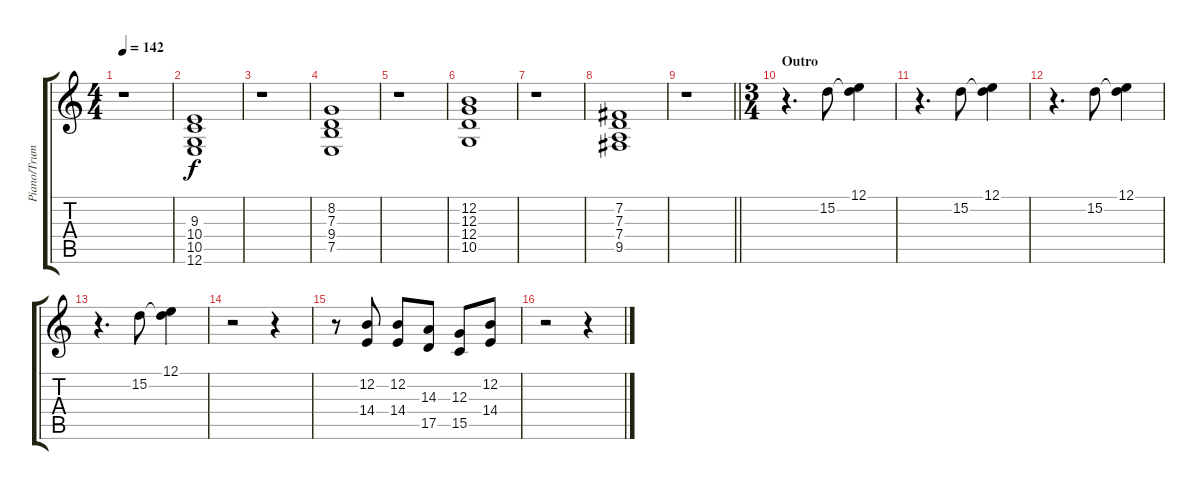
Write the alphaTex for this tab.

\track ("Piano/Trumpet" "Piano/Trum") {instrument acousticgrandpiano}
\staff {score tabs}
\tuning (E4 B3 G3 D3 A2 E2) {hide}
\ts (4 4)
\tempo 142
\clef g2
\ks c
r.1{dy f} |
(9.3 10.4 10.5 12.6).1 |
r.1 |
(8.2 7.3 9.4 7.5).1{instrument acousticgrandpiano} |
r.1 |
(12.2 12.3 12.4 10.5).1 |
r.1 |
(7.2 7.3 7.4 9.5).1 |
\barLineRight lightlight
r.1 |
\ts (3 4)
\section ("" "Outro")
r.4{d volume 9 balance 5 instrument acousticgrandpiano} 15.2.8 (12.1 15.2{t}).4 |
r.4{d} 15.2.8 (12.1 15.2{t}).4 |
r.4{d} 15.2.8 (12.1 15.2{t}).4 |
r.4{d} 15.2.8 (12.1 15.2{t}).4 |
r.2 r.4 |
r.8{balance 10} (12.2 14.4).8{volume 9 instrument clarinet} (12.2 14.4).8 (14.3 17.5).8 (12.3 15.5).8 (12.2 14.4).8 |
r.2 r.4
